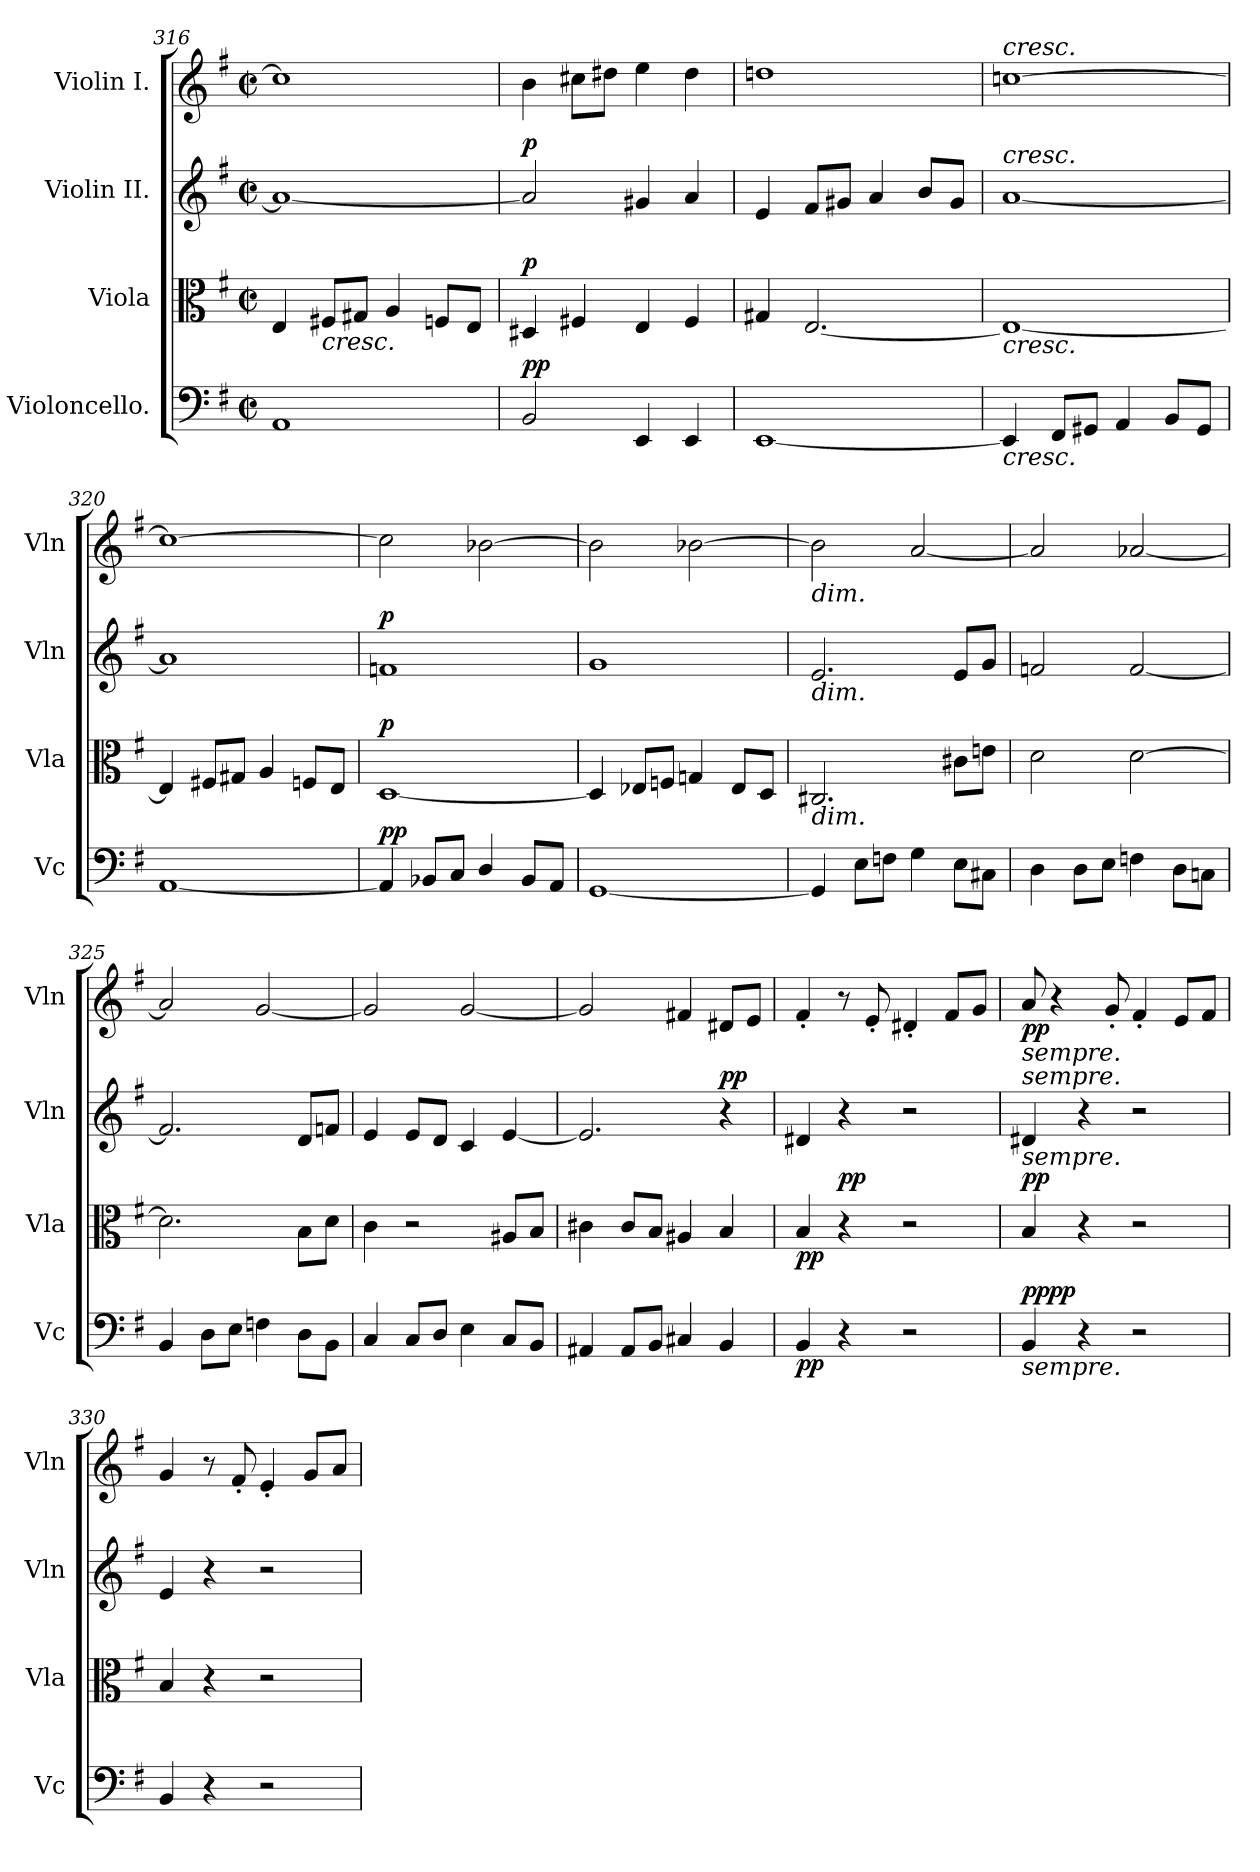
**kern	**dynam	**kern	**dynam	**kern	**dynam	**kern	**dynam
*part4	*part4	*part3	*part3	*part2	*part2	*part1	*part1
*staff4	*staff4	*staff3	*staff3	*staff2	*staff2	*staff1	*staff1
*I"Violoncello.	*	*I"Viola	*	*I"Violin II.	*	*I"Violin I.	*
*I'Vc	*	*I'Vla	*	*I'Vln	*	*I'Vln	*
!!LO:PB:g=z
*clefF4	*	*clefC3	*	*clefG2	*	*clefG2	*
*k[f#]	*	*k[f#]	*	*k[f#]	*	*k[f#]	*
*M2/2	*	*M2/2	*	*M2/2	*	*M2/2	*
*met(c|)	*	*met(c|)	*	*met(c|)	*	*met(c|)	*
=316	=316	=316	=316	=316	=316	=316	=316
1AA	.	4E/	.	1a_	.	1cc]	.
!	!	!LO:TX:b:i:t=cresc.	!	!	!	!	!
.	.	8F#X/L	.	.	.	.	.
.	.	8G#X/J	.	.	.	.	.
.	.	4A/	.	.	.	.	.
.	.	8Fn/L	.	.	.	.	.
.	.	8E/J	.	.	.	.	.
=317	=317	=317	=317	=317	=317	=317	=317
!	!LO:DY:b	!	!	!	!	!	!
!	!LO:DY:n=1:a	!	!LO:DY:a	!	!LO:DY:a	!	!
2BB/	p p	4D#X/	p	2a/]	p	4b\	.
.	.	4F#X/	.	.	.	8cc#X\L	.
.	.	.	.	.	.	8dd#X\J	.
4EE/	.	4E/	.	4g#X/	.	4ee\	.
4EE/	.	4F#/	.	4a/	.	4dd#\	.
=318	=318	=318	=318	=318	=318	=318	=318
[1EE	.	4G#X/	.	4e/	.	1ddn	.
.	.	[2.E/	.	8f#/L	.	.	.
.	.	.	.	8g#X/J	.	.	.
.	.	.	.	4a/	.	.	.
.	.	.	.	8b/L	.	.	.
.	.	.	.	8g#/J	.	.	.
=319	=319	=319	=319	=319	=319	=319	=319
!	!	!	!	!	!	!LO:TX:a:i:t=cresc.	!
!	!	!	!	!LO:TX:a:i:t=cresc.	!	!	!
!	!	!LO:TX:b:i:t=cresc.	!	!	!	!	!
!LO:TX:b:i:t=cresc.	!	!	!	!	!	!	!
4EE/]	.	1E_	.	[1a	.	[1ccn	.
8FF#/L	.	.	.	.	.	.	.
8GG#X/J	.	.	.	.	.	.	.
4AA/	.	.	.	.	.	.	.
8BB/L	.	.	.	.	.	.	.
8GG#/J	.	.	.	.	.	.	.
!!LO:LB:g=z
=320	=320	=320	=320	=320	=320	=320	=320
[1AA	.	4E/]	.	1a]	.	1cc_	.
.	.	8F#X/L	.	.	.	.	.
.	.	8G#X/J	.	.	.	.	.
.	.	4A/	.	.	.	.	.
.	.	8Fn/L	.	.	.	.	.
.	.	8E/J	.	.	.	.	.
=321	=321	=321	=321	=321	=321	=321	=321
!	!LO:DY:b	!	!	!	!	!	!
!	!LO:DY:n=1:a	!	!LO:DY:a	!	!LO:DY:a	!	!
4AA/]	p p	[1D	p	1fn	p	2cc\]	.
8BB-X/L	.	.	.	.	.	.	.
8C/J	.	.	.	.	.	.	.
4D/	.	.	.	.	.	[2b-X\	.
8BB-/L	.	.	.	.	.	.	.
8AA/J	.	.	.	.	.	.	.
=322	=322	=322	=322	=322	=322	=322	=322
[1GG	.	4D/]	.	1g	.	2b-\]	.
.	.	8E-X/L	.	.	.	.	.
.	.	8Fn/J	.	.	.	.	.
.	.	4Gn/	.	.	.	[2b-X\	.
.	.	8E-/L	.	.	.	.	.
.	.	8D/J	.	.	.	.	.
=323	=323	=323	=323	=323	=323	=323	=323
!	!	!	!	!	!	!LO:TX:b:i:t=dim.	!
!	!	!	!	!LO:TX:b:i:t=dim.	!	!	!
!	!	!LO:TX:b:i:t=dim.	!	!	!	!	!
4GG/]	.	2.C#X/	.	2.e/	.	2b-\]	.
8E\L	.	.	.	.	.	.	.
8Fn\J	.	.	.	.	.	.	.
4G\	.	.	.	.	.	[2a/	.
8E\L	.	8c#X\L	.	8e/L	.	.	.
8C#X\J	.	8en\J	.	8g/J	.	.	.
=324	=324	=324	=324	=324	=324	=324	=324
4D\	.	2d\	.	2fn/	.	2a/]	.
8D\L	.	.	.	.	.	.	.
8E\J	.	.	.	.	.	.	.
4Fn\	.	[2d\	.	[2f/	.	[2a-X/	.
8D\L	.	.	.	.	.	.	.
8Cn\J	.	.	.	.	.	.	.
!!LO:LB:g=z
=325	=325	=325	=325	=325	=325	=325	=325
4BB/	.	2.d\]	.	2.f/]	.	2a-/]	.
8D\L	.	.	.	.	.	.	.
8E\J	.	.	.	.	.	.	.
4Fn\	.	.	.	.	.	[2g/	.
8D\L	.	8B\L	.	8d/L	.	.	.
8BB\J	.	8d\J	.	8fn/J	.	.	.
=326	=326	=326	=326	=326	=326	=326	=326
4C/	.	4c\	.	4e/	.	2g/]	.
8C/L	.	2r	.	8e/L	.	.	.
8D/J	.	.	.	8d/J	.	.	.
4E\	.	.	.	4c/	.	[2g/	.
8C/L	.	8A#X/L	.	[4e/	.	.	.
8BB/J	.	8B/J	.	.	.	.	.
=327	=327	=327	=327	=327	=327	=327	=327
4AA#X/	.	4c#X\	.	2.e/]	.	2g/]	.
8AA#/L	.	8c#/L	.	.	.	.	.
8BB/J	.	8B/J	.	.	.	.	.
4C#X/	.	4A#X/	.	.	.	4f#X/	.
!	!	!	!	!	!LO:DY:a	!	!
4BB/	.	4B/	.	4r	pp	8d#X/L	.
.	.	.	.	.	.	8e/J	.
=328	=328	=328	=328	=328	=328	=328	=328
!	!LO:DY:b	!	!LO:DY:b	!	!	!	!
4BB/	pp	4B/	pp	4d#X/	.	4f#'/	.
!	!	!	!LO:DY:a	!	!	!	!
4r	.	4r	pp	4r	.	8r	.
.	.	.	.	.	.	8e'/	.
2r	.	2r	.	2r	.	4d#X'/	.
.	.	.	.	.	.	8f#/L	.
.	.	.	.	.	.	8g/J	.
=329	=329	=329	=329	=329	=329	=329	=329
!	!	!	!	!	!	!LO:TX:b:i:t=sempre.	!
!	!	!	!	!LO:TX:a:i:t=sempre.	!	!	!
!	!	!LO:TX:a:i:t=sempre.	!	!	!	!	!
!LO:TX:b:i:t=sempre.	!	!	!	!	!	!	!
!	!LO:DY:b	!	!	!	!	!	!
!	!LO:DY:n=1:a	!	!LO:DY:a	!	!	!	!LO:DY:b
4BB/	pp pp	4B/	pp	4d#X/	.	8a/	pp
.	.	.	.	.	.	4r	.
4r	.	4r	.	4r	.	.	.
.	.	.	.	.	.	8g'/	.
2r	.	2r	.	2r	.	4f#'/	.
.	.	.	.	.	.	8e/L	.
.	.	.	.	.	.	8f#/J	.
!!LO:PB:g=z
=330	=330	=330	=330	=330	=330	=330	=330
4BB/	.	4B/	.	4e/	.	4g/	.
4r	.	4r	.	4r	.	8r	.
.	.	.	.	.	.	8f#'/	.
2r	.	2r	.	2r	.	4e'/	.
.	.	.	.	.	.	8g/L	.
.	.	.	.	.	.	8a/J	.
=	=	=	=	=	=	=	=
*-	*-	*-	*-	*-	*-	*-	*-
